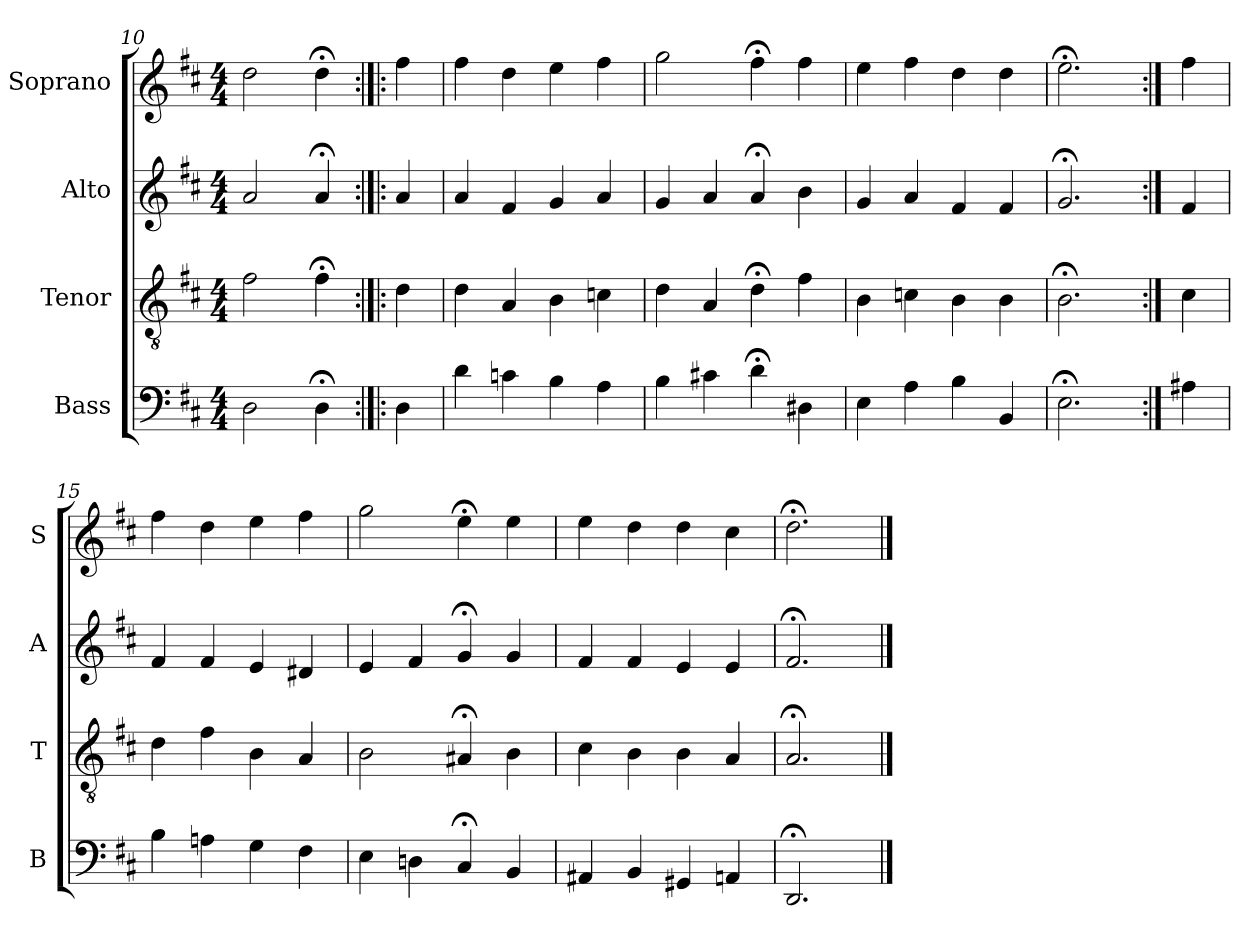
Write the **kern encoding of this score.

**kern	**kern	**kern	**kern
*part4	*part3	*part2	*part1
*staff4	*staff3	*staff2	*staff1
*I"Bass	*I"Tenor	*I"Alto	*I"Soprano
*I'B	*I'T	*I'A	*I'S
*clefF4	*clefGv2	*clefG2	*clefG2
*k[f#c#]	*k[f#c#]	*k[f#c#]	*k[f#c#]
*D:	*D:	*D:	*D:
*M4/4	*M4/4	*M4/4	*M4/4
=10	=10	=10	=10
2D	2f#	2a	2dd
4D;<	4f#;<	4a;<	4dd;<
=:|!|:	=:|!|:	=:|!|:	=:|!|:
4D	4d	4a	4ff#
=11	=11	=11	=11
4d	4d	4a	4ff#
4cn	4A	4f#	4dd
4B	4B	4g	4ee
4A	4cn	4a	4ff#
=12	=12	=12	=12
4B	4d	4g	2gg
4c#X	4A	4a	.
4d;<	4d;<	4a;<	4ff#;<
4D#X	4f#	4b	4ff#
=13	=13	=13	=13
4E	4B	4g	4ee
4A	4cn	4a	4ff#
4B	4B	4f#	4dd
4BB	4B	4f#	4dd
=14	=14	=14	=14
2.E;<	2.B;<	2.g;<	2.ee;<
=:|!	=:|!	=:|!	=:|!
4A#X	4c#	4f#	4ff#
=15	=15	=15	=15
4B	4d	4f#	4ff#
4An	4f#	4f#	4dd
4G	4B	4e	4ee
4F#	4A	4d#X	4ff#
=16	=16	=16	=16
4E	2B	4e	2gg
4Dn	.	4f#	.
4C#;<	4A#X;<	4g;<	4ee;<
4BB	4B	4g	4ee
=17	=17	=17	=17
4AA#X	4c#	4f#	4ee
4BB	4B	4f#	4dd
4GG#X	4B	4e	4dd
4AAn	4A	4e	4cc#
=18	=18	=18	=18
2.DD;<	2.A;<	2.f#;<	2.dd;<
==	==	==	==
*-	*-	*-	*-
